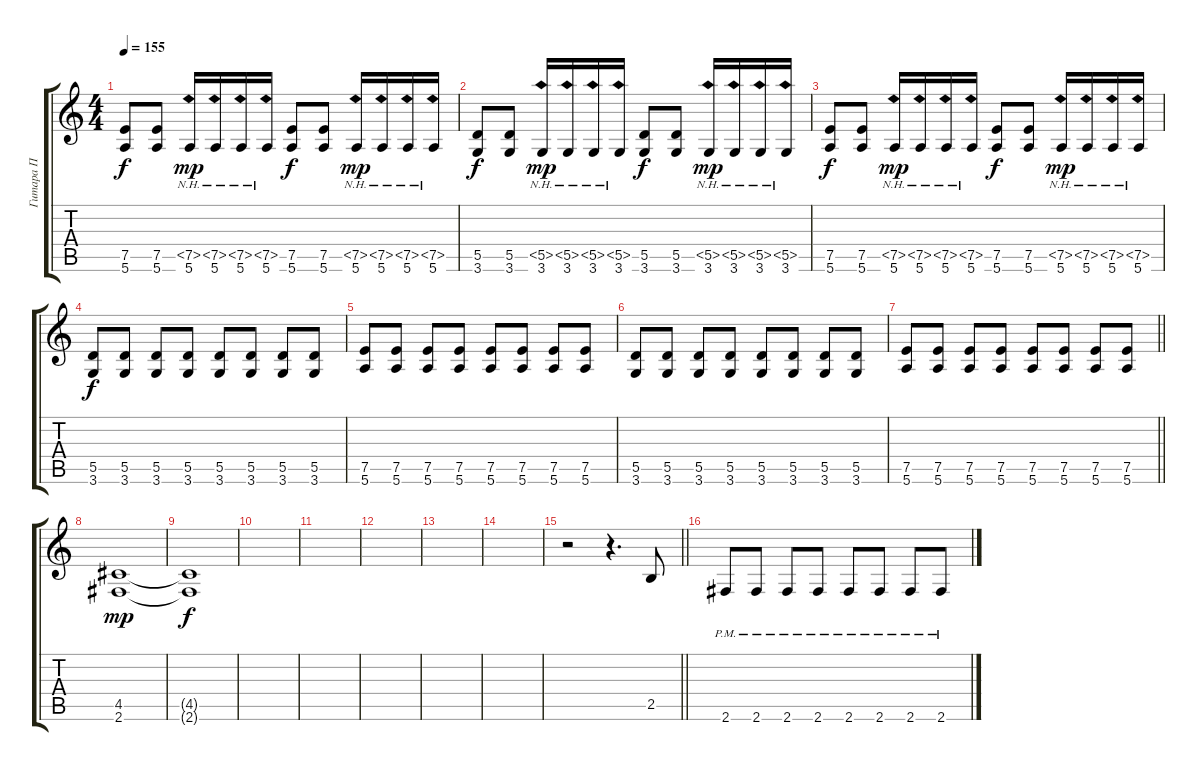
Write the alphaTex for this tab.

\track ("Гитара П" "Гитара П") {instrument overdrivenguitar}
\staff {score tabs}
\tuning (E4 B3 G3 D3 A2 E2) {hide}
\ts (4 4)
\tempo 155
\clef g2
\ks c
(7.5 5.6).8{dy f} (7.5 5.6).8 (7.5{nh} 5.6).16{dy mp} (7.5{nh} 5.6).16 (7.5{nh} 5.6).16 (7.5{nh} 5.6).16 (7.5 5.6).8{dy f} (7.5 5.6).8 (7.5{nh} 5.6).16{dy mp} (7.5{nh} 5.6).16 (7.5{nh} 5.6).16 (7.5{nh} 5.6).16 |
(5.5 3.6).8{dy f} (5.5 3.6).8 (5.5{nh} 3.6).16{dy mp} (5.5{nh} 3.6).16 (5.5{nh} 3.6).16 (5.5{nh} 3.6).16 (5.5 3.6).8{dy f} (5.5 3.6).8 (5.5{nh} 3.6).16{dy mp} (5.5{nh} 3.6).16 (5.5{nh} 3.6).16 (5.5{nh} 3.6).16 |
(7.5 5.6).8{dy f} (7.5 5.6).8 (7.5{nh} 5.6).16{dy mp} (7.5{nh} 5.6).16 (7.5{nh} 5.6).16 (7.5{nh} 5.6).16 (7.5 5.6).8{dy f} (7.5 5.6).8 (7.5{nh} 5.6).16{dy mp} (7.5{nh} 5.6).16 (7.5{nh} 5.6).16 (7.5{nh} 5.6).16 |
(5.5 3.6).8{dy f} (5.5 3.6).8 (5.5 3.6).8 (5.5 3.6).8 (5.5 3.6).8 (5.5 3.6).8 (5.5 3.6).8 (5.5 3.6).8 |
(7.5 5.6).8 (7.5 5.6).8 (7.5 5.6).8 (7.5 5.6).8 (7.5 5.6).8 (7.5 5.6).8 (7.5 5.6).8 (7.5 5.6).8 |
(5.5 3.6).8 (5.5 3.6).8 (5.5 3.6).8 (5.5 3.6).8 (5.5 3.6).8 (5.5 3.6).8 (5.5 3.6).8 (5.5 3.6).8 |
\barLineRight lightlight
(7.5 5.6).8 (7.5 5.6).8 (7.5 5.6).8 (7.5 5.6).8 (7.5 5.6).8 (7.5 5.6).8 (7.5 5.6).8 (7.5 5.6).8 |
\section ("" " ")
(4.5 2.6).1{dy mp volume 5} |
(4.5{t} 2.6{t}).1{dy f} |
|
|
|
|
|
\barLineRight lightlight
r.2 r.4{d} 2.5.8{volume 13} |
\section ("" " ")
2.6{pm}.8{volume 13} 2.6{pm}.8 2.6{pm}.8 2.6{pm}.8 2.6{pm}.8 2.6{pm}.8 2.6{pm}.8 2.6{pm}.8
